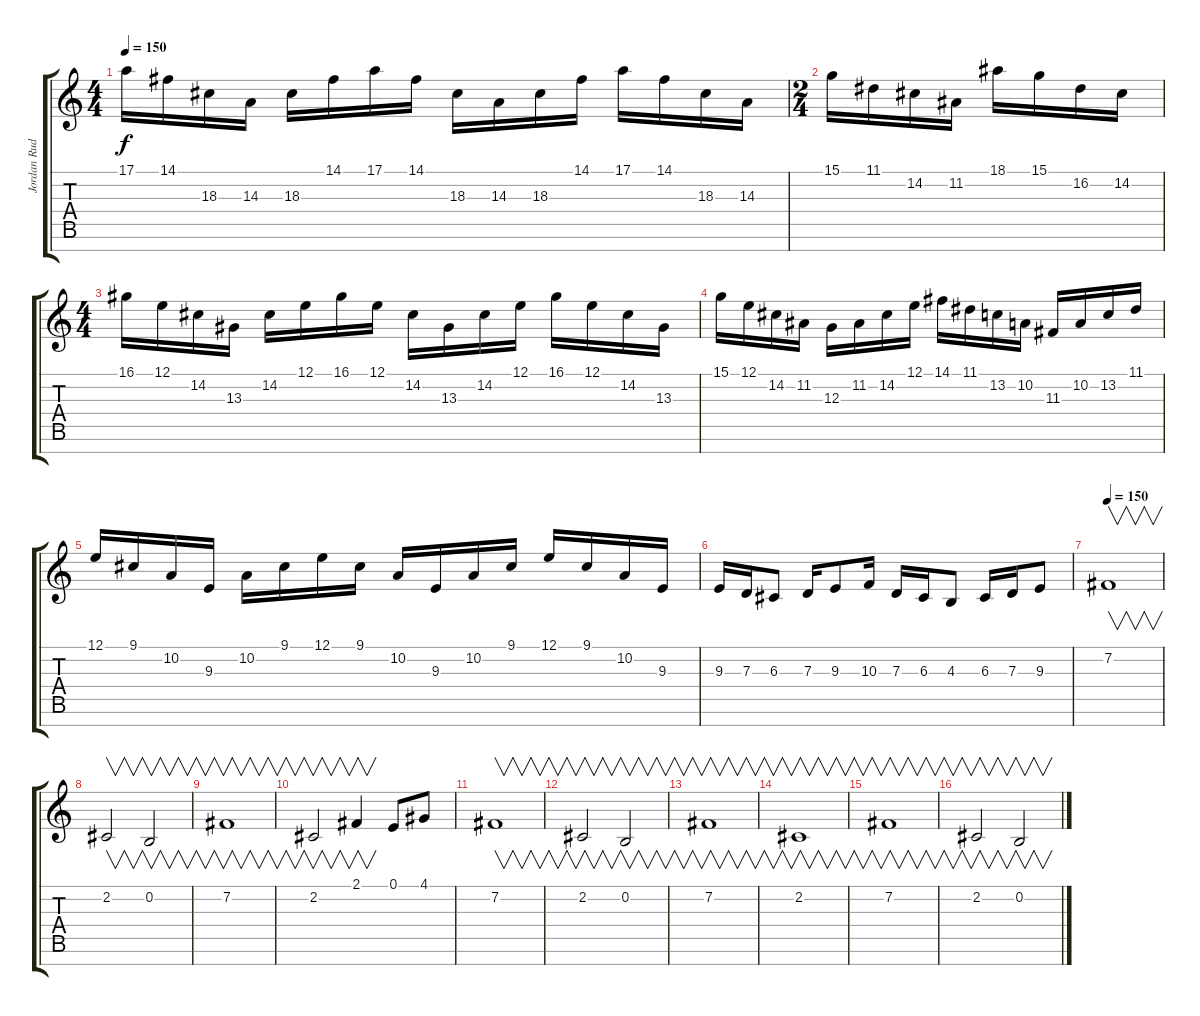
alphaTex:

\track ("Jordan Rudess" "Jordan Rud") {instrument stringensemble1}
\staff {score tabs}
\tuning (E4 B3 G3 D3 A2 E2 B1) {hide}
\ts (4 4)
\tempo 150
\clef g2
\ks c
17.1.16{dy f} 14.1.16 18.3.16 14.3.16 18.3.16 14.1.16 17.1.16 14.1.16 18.3.16 14.3.16 18.3.16 14.1.16 17.1.16 14.1.16 18.3.16 14.3.16 |
\ts (2 4)
15.1.16 11.1.16 14.2.16 11.2.16 18.1.16 15.1.16 16.2.16 14.2.16 |
\ts (4 4)
16.1.16 12.1.16 14.2.16 13.3.16 14.2.16 12.1.16 16.1.16 12.1.16 14.2.16 13.3.16 14.2.16 12.1.16 16.1.16 12.1.16 14.2.16 13.3.16 |
15.1.16 12.1.16 14.2.16 11.2.16 12.3.16 11.2.16 14.2.16 12.1.16 14.1.16 11.1.16 13.2.16 10.2.16 11.3.16 10.2.16 13.2.16 11.1.16 |
12.1.16 9.1.16 10.2.16 9.3.16 10.2.16 9.1.16 12.1.16 9.1.16 10.2.16 9.3.16 10.2.16 9.1.16 12.1.16 9.1.16 10.2.16 9.3.16 |
9.3.16 7.3.16 6.3.8 7.3.16 9.3.8 10.3.16 7.3.16 6.3.16 4.3.8 6.3.16 7.3.16 9.3.8 |
\tempo 150
7.2.1{v instrument lead2sawtooth} |
2.2.2{v} 0.2.2{v} |
7.2.1{v} |
2.2.2{v} 2.1.4{v} 0.1.8 4.1.8 |
7.2.1{v} |
2.2.2{v} 0.2.2{v} |
7.2.1{v} |
2.2.1{v} |
7.2.1{v} |
2.2.2{v} 0.2.2{v}
